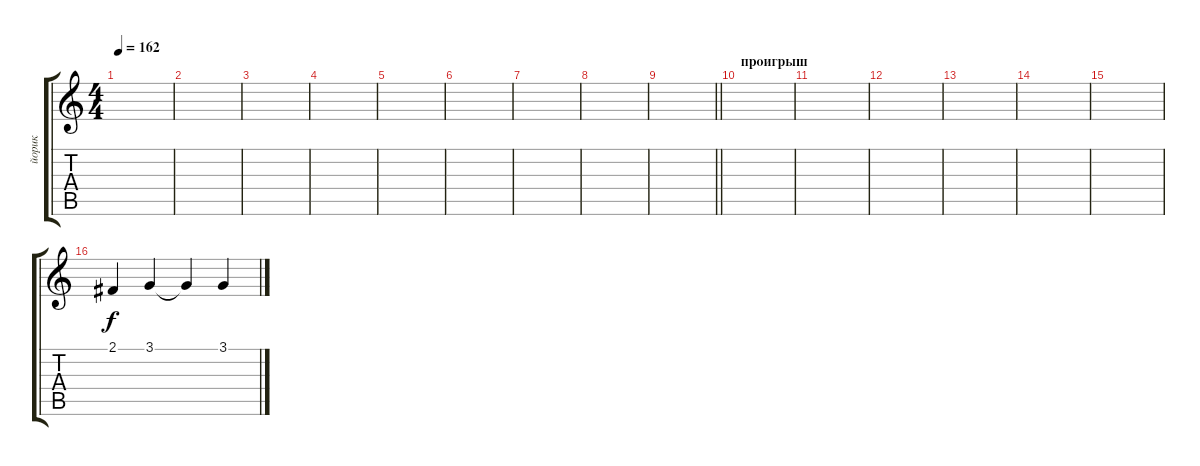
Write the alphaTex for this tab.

\track ("йорик" "йорик") {instrument violin}
\staff {score tabs}
\tuning (E4 B3 G3 D3 A2 E2) {hide}
\ts (4 4)
\tempo 162
\clef g2
\ks c
|
|
|
|
|
|
|
|
\barLineRight lightlight
|
\section ("" "проигрыш")
|
|
|
|
|
|
2.1.4 3.1.4 3.1{t}.4 3.1.4
